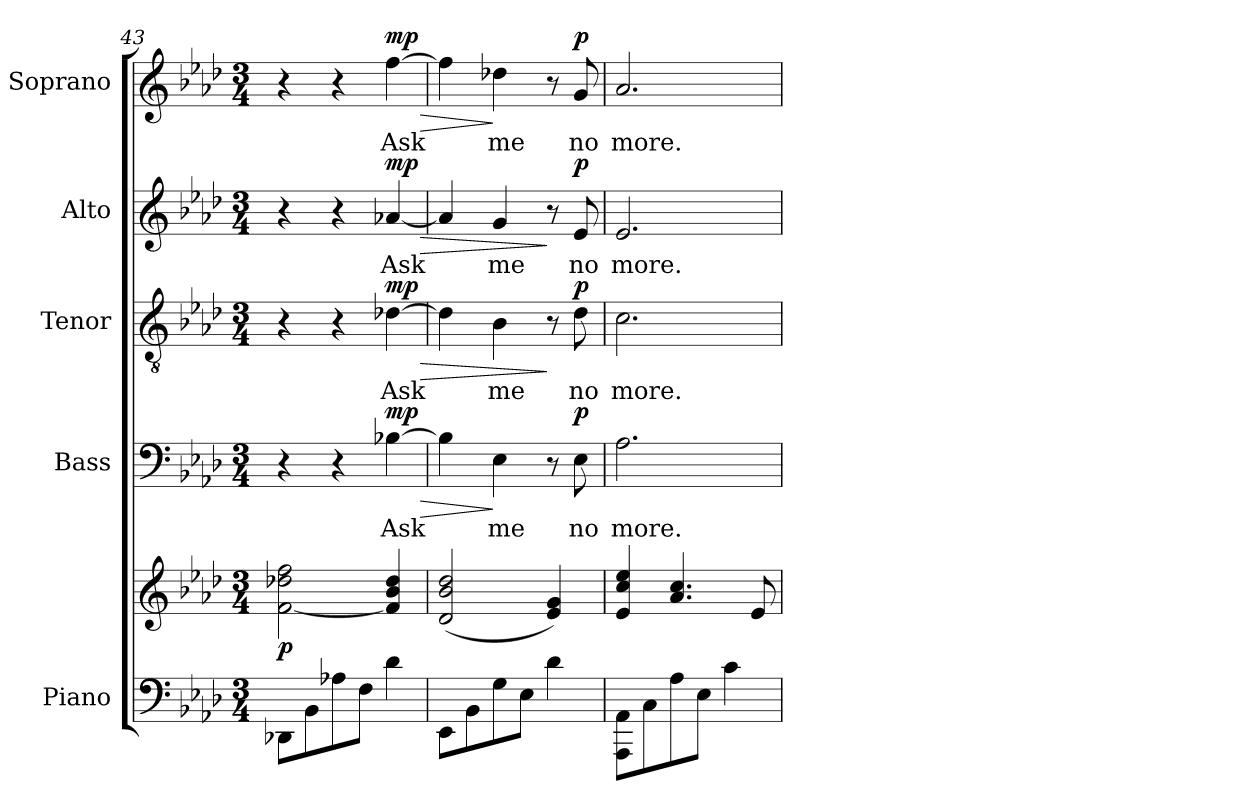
**kern	**kern	**dynam	**kern	**text	**dynam	**kern	**text	**dynam	**kern	**text	**dynam	**kern	**text	**dynam
*part5	*part5	*part5	*part4	*part4	*part4	*part3	*part3	*part3	*part2	*part2	*part2	*part1	*part1	*part1
*staff6	*staff5	*staff5/6	*staff4	*staff4	*staff4	*staff3	*staff3	*staff3	*staff2	*staff2	*staff2	*staff1	*staff1	*staff1
*I"Piano	*	*	*I"Bass	*	*	*I"Tenor	*	*	*I"Alto	*	*	*I"Soprano	*	*
*I'Pno.	*	*	*I'B.	*	*	*I'T.	*	*	*I'A.	*	*	*I'S.	*	*
*clefF4	*clefG2	*	*clefF4	*	*	*clefGv2	*	*	*clefG2	*	*	*clefG2	*	*
*k[b-e-a-d-]	*k[b-e-a-d-]	*	*k[b-e-a-d-]	*	*	*k[b-e-a-d-]	*	*	*k[b-e-a-d-]	*	*	*k[b-e-a-d-]	*	*
*M3/4	*M3/4	*	*M3/4	*	*	*M3/4	*	*	*M3/4	*	*	*M3/4	*	*
=43	=43	=43	=43	=43	=43	=43	=43	=43	=43	=43	=43	=43	=43	=43
!	!	!LO:DY:b	!	!	!	!	!	!	!	!	!	!	!	!
8DD-X\L	[2f\ 2dd-X\ 2ff\	p	4r	.	.	4r	.	.	4r	.	.	4r	.	.
8BB-\	.	.	.	.	.	.	.	.	.	.	.	.	.	.
8A-X\	.	.	4r	.	.	4r	.	.	4r	.	.	4r	.	.
8F\J	.	.	.	.	.	.	.	.	.	.	.	.	.	.
!	!	!	!	!LO:LY:b	!LO:HP:b	!	!LO:LY:b	!LO:HP:b	!	!LO:LY:b	!LO:HP:b	!	!LO:LY:b	!LO:HP:b
!	!	!	!	!	!LO:DY:n=1:a	!	!	!LO:DY:n=1:a	!	!	!LO:DY:n=1:a	!	!	!LO:DY:n=1:a
4d-\	4f/] 4b-/ 4dd-/	.	[4B-X\	Ask	> mp	[4d-X\	Ask	> mp	[4a-X/	Ask	> mp	[4ff\	Ask	> mp
=44	=44	=44	=44	=44	=44	=44	=44	=44	=44	=44	=44	=44	=44	=44
8EE-\L	(<2d-/ 2b-/ 2dd-/	.	4B-\]	.	.	4d-\]	.	.	4a-/]	.	.	4ff\]	.	.
8BB-\	.	.	.	.	.	.	.	.	.	.	.	.	.	.
!	!	!	!	!LO:LY:b	!	!	!LO:LY:b	!	!	!LO:LY:b	!	!	!LO:LY:b	!
8G\	.	.	4E-\	me	]	4B-\	me	.	4g/	me	.	4dd-X\	me	]
8E-\J	.	.	.	.	.	.	.	.	.	.	.	.	.	.
4d-\	4e-/ 4g/)	.	8r	.	.	8r	.	]	8r	.	]	8r	.	.
!	!	!	!	!LO:LY:b	!LO:DY:a	!	!LO:LY:b	!LO:DY:a	!	!LO:LY:b	!LO:DY:a	!	!LO:LY:b	!LO:DY:a
.	.	.	8E-\	no	p	8d-\	no	p	8e-/	no	p	8g/	no	p
=45	=45	=45	=45	=45	=45	=45	=45	=45	=45	=45	=45	=45	=45	=45
!	!	!	!	!LO:LY:b	!	!	!LO:LY:b	!	!	!LO:LY:b	!	!	!LO:LY:b	!
8AAA-\ 8AA-\L	4e-/ 4cc/ 4ee-/	.	2.A-\	more.	.	2.c\	more.	.	2.e-/	more.	.	2.a-/	more.	.
8C\	.	.	.	.	.	.	.	.	.	.	.	.	.	.
8A-\	4.a-/ 4.cc/	.	.	.	.	.	.	.	.	.	.	.	.	.
8E-\J	.	.	.	.	.	.	.	.	.	.	.	.	.	.
4c\	.	.	.	.	.	.	.	.	.	.	.	.	.	.
.	8e-/	.	.	.	.	.	.	.	.	.	.	.	.	.
=	=	=	=	=	=	=	=	=	=	=	=	=	=	=
*-	*-	*-	*-	*-	*-	*-	*-	*-	*-	*-	*-	*-	*-	*-
